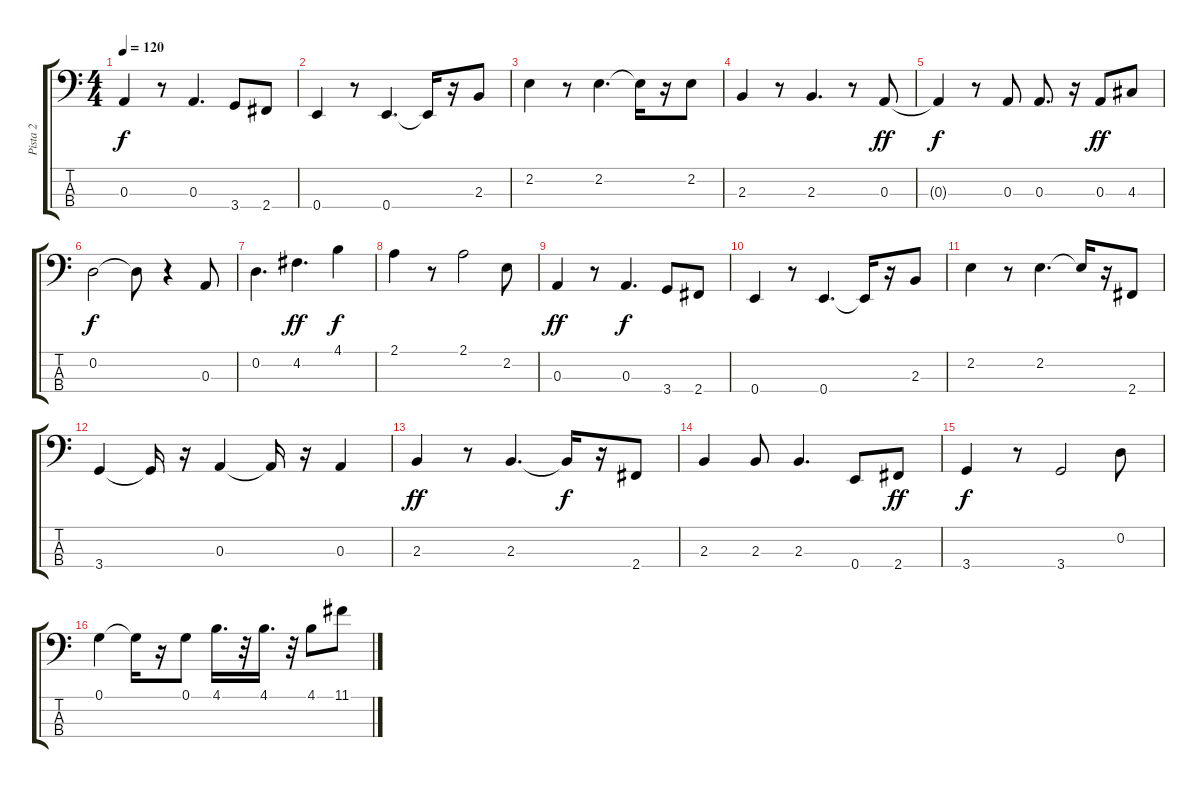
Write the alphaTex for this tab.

\track ("Pista 2" "Pista 2") {instrument electricbassfinger}
\staff {score tabs}
\tuning (G2 D2 A1 E1) {hide}
\ts (4 4)
\tempo 120
\clef f4
\ks c
0.3.4{dy f} r.8 0.3.4{d} 3.4.8 2.4.8 |
0.4.4 r.8 0.4.4{d} 0.4{t}.16 r.16 2.3.8 |
2.2.4 r.8 2.2.4{d} 2.2{t}.16 r.16 2.2.8 |
2.3.4 r.8 2.3.4{d} r.8 0.3.8{dy ff} |
0.3{t}.4{dy f} r.8 0.3.8 0.3.8{d} r.16 0.3.8{dy ff} 4.3.8 |
0.2.2{dy f} 0.2{t}.8 r.4 0.3.8 |
0.2.4{d} 4.2.4{d dy ff} 4.1.4{dy f} |
2.1.4 r.8 2.1.2 2.2.8 |
0.3.4{dy ff} r.8 0.3.4{d dy f} 3.4.8 2.4.8 |
0.4.4 r.8 0.4.4{d} 0.4{t}.16 r.16 2.3.8 |
2.2.4 r.8 2.2.4{d} 2.2{t}.16 r.16 2.4.8 |
3.4.4 3.4{t}.16 r.16 0.3.4 0.3{t}.16 r.16 0.3.4 |
2.3.4{dy ff} r.8 2.3.4{d} 2.3{t}.16{dy f} r.16 2.4.8 |
2.3.4 2.3.8 2.3.4{d} 0.4.8 2.4.8{dy ff} |
3.4.4{dy f} r.8 3.4.2 0.2.8 |
0.1.4 0.1{t}.16 r.16 0.1.8 4.1.16{d} r.32 4.1.16{d} r.32 4.1.8 11.1.8
